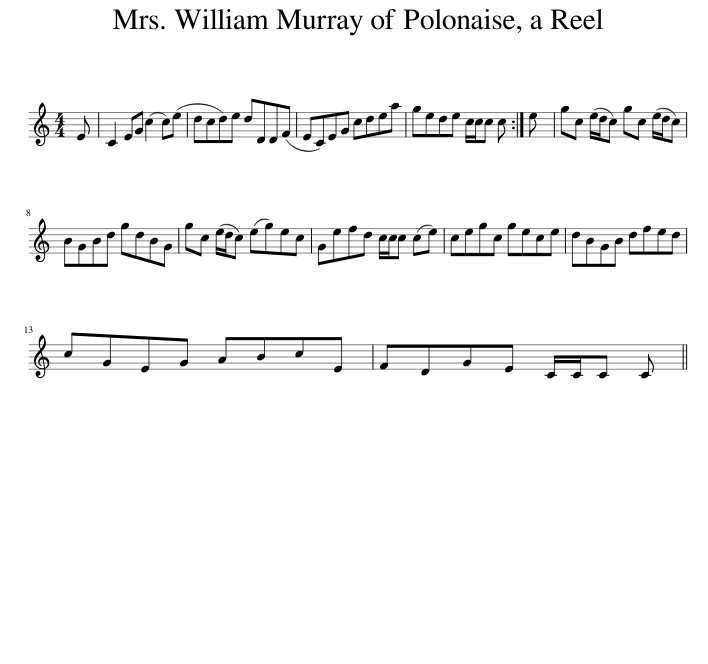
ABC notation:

X:1
L:1/8
M:4/4
I:linebreak $
K:C
V:1 treble
V:1
 E | C2 EG (c2 c)(e | dcd)e dDD(F | EC)EG cdea | gede c/c/c c :| %5
 e | gc (e/d/c) gc (e/d/c) |$ BGBd gdBG | gc (e/d/c) (eg)ec | Gefd c/c/c (ce) | %10
 cegc gece | dBGB dfed |$ cGEG ABcE | FDGE C/C/C C || %14
